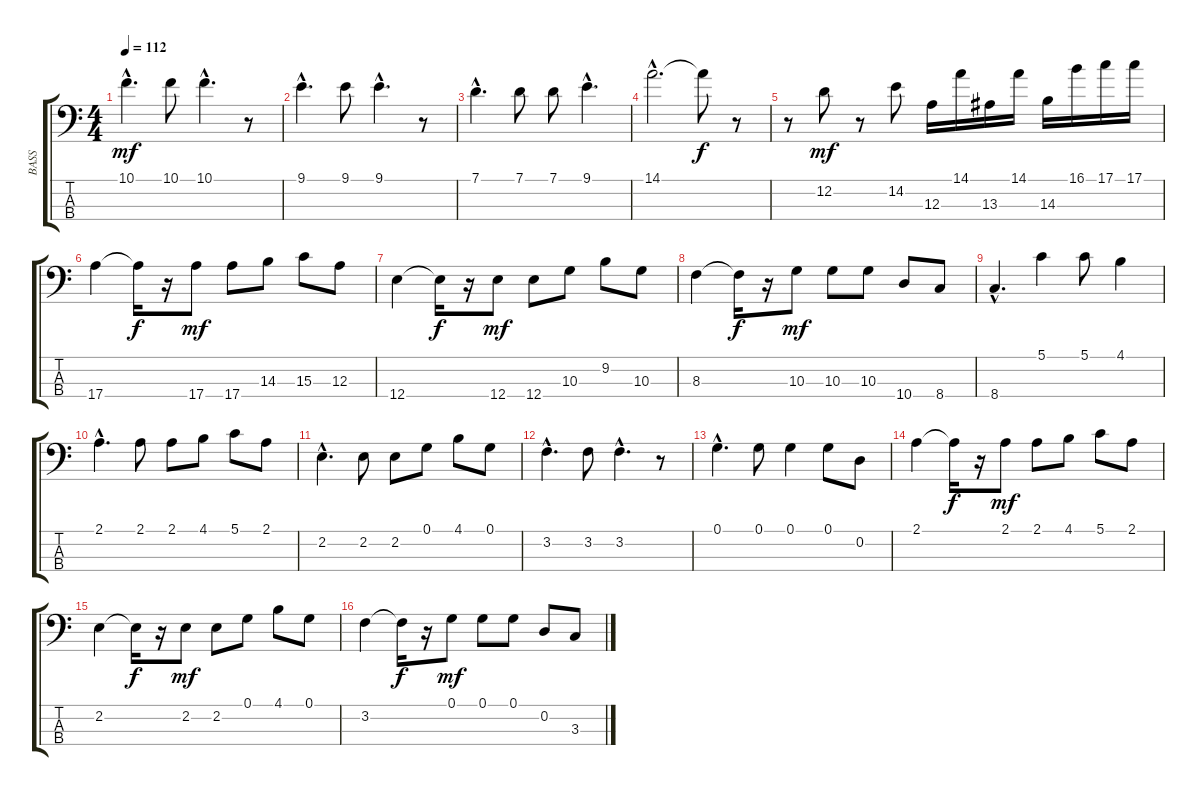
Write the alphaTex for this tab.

\track ("BASS" "BASS") {instrument slapbass1}
\staff {score tabs}
\tuning (G2 D2 A1 E1) {hide}
\ts (4 4)
\tempo 112
\clef f4
\ks c
10.1{hac}.4{d dy mf} 10.1.8 10.1{hac}.4{d} r.8 |
9.1{hac}.4{d} 9.1.8 9.1{hac}.4{d} r.8 |
7.1{hac}.4{d} 7.1.8 7.1.8 9.1{hac}.4{d} |
14.1{hac}.2{d} 14.1{t}.8{dy f} r.8 |
r.8 12.2.8{dy mf} r.8 14.2.8 12.3.16 14.1.16 13.3.16 14.1.16 14.3.16 16.1.16 17.1.16 17.1.16 |
17.4.4 17.4{t}.16{dy f} r.16 17.4.8{dy mf} 17.4.8 14.3.8 15.3.8 12.3.8 |
12.4.4 12.4{t}.16{dy f} r.16 12.4.8{dy mf} 12.4.8 10.3.8 9.2.8 10.3.8 |
8.3.4 8.3{t}.16{dy f} r.16 10.3.8{dy mf} 10.3.8 10.3.8 10.4.8 8.4.8 |
8.4{hac}.4{d} 5.1.4 5.1.8 4.1.4 |
2.1{hac}.4{d} 2.1.8 2.1.8 4.1.8 5.1.8 2.1.8 |
2.2{hac}.4{d} 2.2.8 2.2.8 0.1.8 4.1.8 0.1.8 |
3.2{hac}.4{d} 3.2.8 3.2{hac}.4{d} r.8 |
0.1{hac}.4{d} 0.1.8 0.1.4 0.1.8 0.2.8 |
2.1.4 2.1{t}.16{dy f} r.16 2.1.8{dy mf} 2.1.8 4.1.8 5.1.8 2.1.8 |
2.2.4 2.2{t}.16{dy f} r.16 2.2.8{dy mf} 2.2.8 0.1.8 4.1.8 0.1.8 |
3.2.4 3.2{t}.16{dy f} r.16 0.1.8{dy mf} 0.1.8 0.1.8 0.2.8 3.3.8
